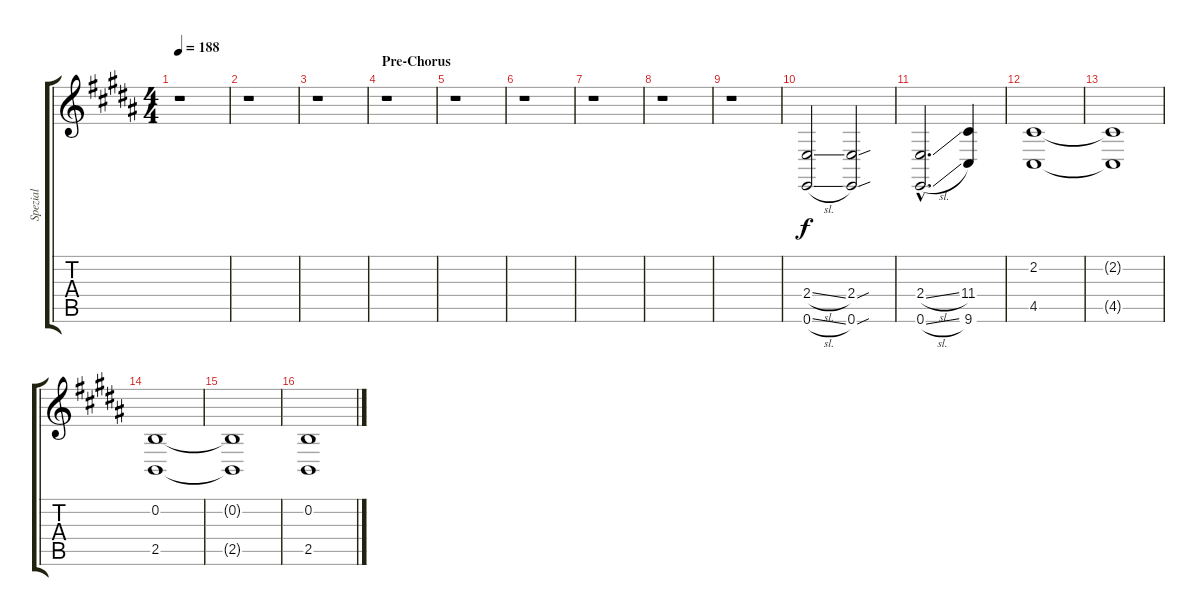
\track ("Spezial" "Spezial") {instrument lead6voice}
\staff {score tabs}
\tuning (E4 B3 G3 D3 A2 E2) {hide}
\ts (4 4)
\tempo 188
\clef g2
\ks b
r.1{dy f} |
r.1 |
r.1 |
\section ("" "Pre-Chorus")
r.1 |
r.1 |
r.1 |
r.1 |
r.1 |
r.1 |
(2.4{sl} 0.6{sl}).2{volume 1} (2.4{sou} 0.6{sou}).2{volume 16} |
(2.4{sl hac} 0.6{sl hac}).2{d} (11.4 9.6).4 |
(2.2 4.5).1{volume 12} |
(2.2{t} 4.5{t}).1 |
(0.2 2.5).1 |
(0.2{t} 2.5{t}).1 |
(0.2 2.5).1
